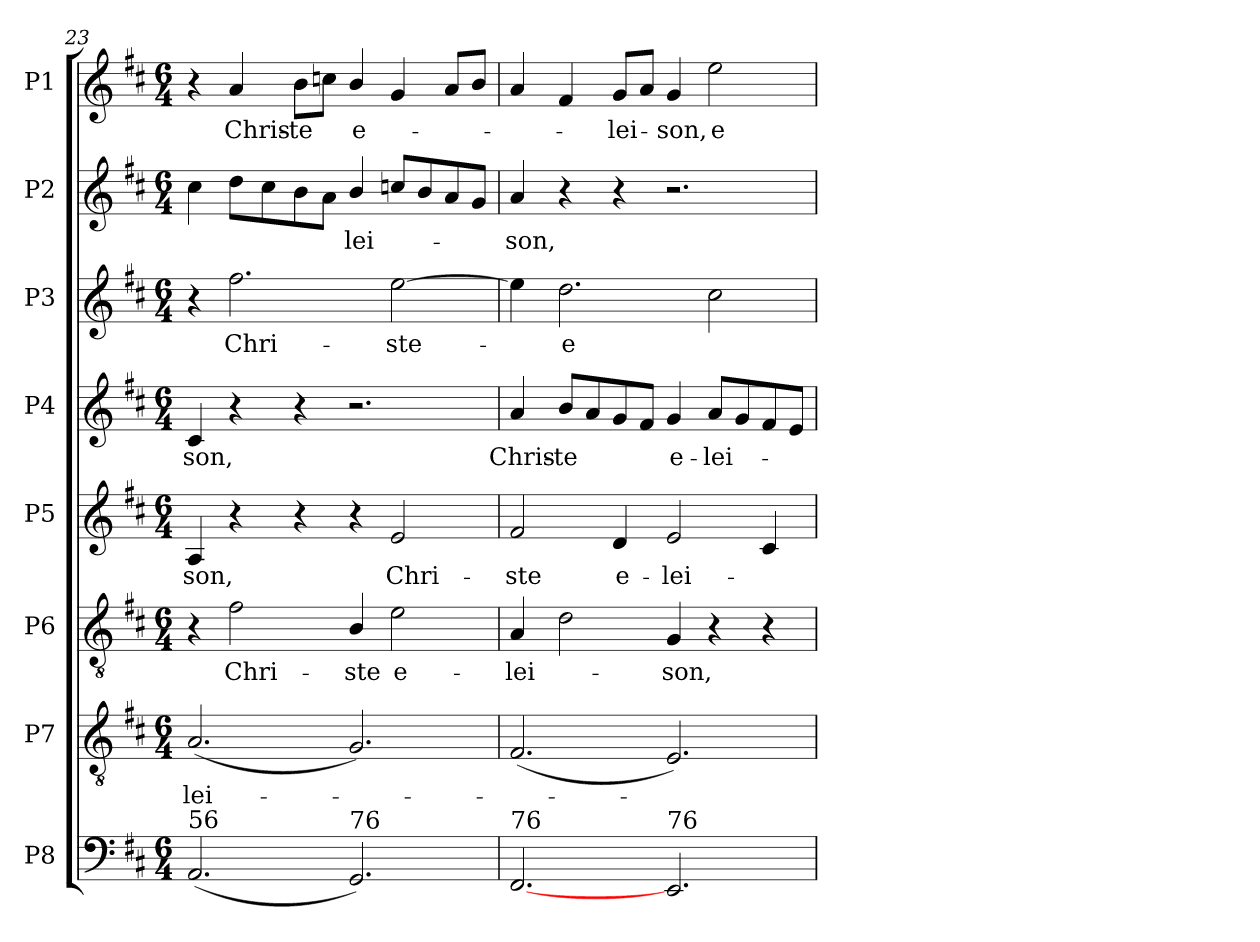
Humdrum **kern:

**kern	**kern	**text	**kern	**text	**kern	**text	**kern	**text	**kern	**text	**kern	**text	**kern	**text
*part8	*part7	*part7	*part6	*part6	*part5	*part5	*part4	*part4	*part3	*part3	*part2	*part2	*part1	*part1
*staff8	*staff7	*staff7	*staff6	*staff6	*staff5	*staff5	*staff4	*staff4	*staff3	*staff3	*staff2	*staff2	*staff1	*staff1
*I"P8	*I"P7	*	*I"P6	*	*I"P5	*	*I"P4	*	*I"P3	*	*I"P2	*	*I"P1	*
*clefF4	*clefGv2	*	*clefGv2	*	*clefG2	*	*clefG2	*	*clefG2	*	*clefG2	*	*clefG2	*
*	*ITrd7c12	*	*ITrd7c12	*	*	*	*	*	*	*	*	*	*	*
*k[f#c#]	*k[f#c#]	*	*k[f#c#]	*	*k[f#c#]	*	*k[f#c#]	*	*k[f#c#]	*	*k[f#c#]	*	*k[f#c#]	*
*D:	*D:	*	*D:	*	*D:	*	*D:	*	*D:	*	*D:	*	*D:	*
*M6/4	*M6/4	*	*M6/4	*	*M6/4	*	*M6/4	*	*M6/4	*	*M6/4	*	*M6/4	*
=23	=23	=23	=23	=23	=23	=23	=23	=23	=23	=23	=23	=23	=23	=23
!	!	!LO:LY:b:color=#000000	!	!	!	!	!	!	!	!	!	!	!	!
!	!	!	!	!	!	!LO:LY:b:color=#000000	!	!	!	!	!	!	!	!
!LO:TX:a:t=56	!	!	!	!	!	!	!	!	!	!	!	!	!	!
!	!	!	!	!	!	!	!	!LO:LY:b:color=#000000	!	!	!	!	!	!
(2.AAi/	(2.AAi/	-lei-	4r	.	4Ai/	-son,	4c#i/	-son,	4r	.	4cc#i\	.	4r	.
!	!	!	!	!LO:LY:b:color=#000000	!	!	!	!	!	!	!	!	!	!
!	!	!	!	!	!	!	!	!	!	!LO:LY:b:color=#000000	!	!	!	!
!	!	!	!	!	!	!	!	!	!	!	!	!	!	!LO:LY:b:color=#000000
.	.	.	2F#i\	Chri-	4r	.	4r	.	2.ff#i\	Chri-	8ddi\L	.	4ai/	Chris-
.	.	.	.	.	.	.	.	.	.	.	8cc#i\	.	.	.
!	!	!	!	!	!	!	!	!	!	!	!	!	!	!LO:LY:b:color=#000000
.	.	.	.	.	4r	.	4r	.	.	.	8bi\	.	8bi\L	-te
.	.	.	.	.	.	.	.	.	.	.	8ai\J	.	8ccni\J	.
!	!	!	!	!LO:LY:b:color=#000000	!	!	!	!	!	!	!	!	!	!
!	!	!	!	!	!	!	!	!	!	!	!	!LO:LY:b:color=#000000	!	!
!LO:TX:a:t=76	!	!	!	!	!	!	!	!	!	!	!	!	!	!
!	!	!	!	!	!	!	!	!	!	!	!	!	!	!LO:LY:b:color=#000000
2.GGi/)	2.GGi/)	.	4BBi/	-ste	4r	.	2.r	.	.	.	4bi/	-lei-	4bi/	e-
!	!	!	!	!LO:LY:b:color=#000000	!	!	!	!	!	!	!	!	!	!
!	!	!	!	!	!	!LO:LY:b:color=#000000	!	!	!	!	!	!	!	!
!	!	!	!	!	!	!	!	!	!	!LO:LY:b:color=#000000	!	!	!	!
.	.	.	2Ei\	e-	2ei/	Chri-	.	.	[2eei\	-ste-	8ccni/L	.	4gi/	.
.	.	.	.	.	.	.	.	.	.	.	8bi/	.	.	.
.	.	.	.	.	.	.	.	.	.	.	8ai/	.	8ai/L	.
.	.	.	.	.	.	.	.	.	.	.	8gi/J	.	8bi/J	.
=24	=24	=24	=24	=24	=24	=24	=24	=24	=24	=24	=24	=24	=24	=24
!	!	!	!	!LO:LY:b:color=#000000	!	!	!	!	!	!	!	!	!	!
!	!	!	!	!	!	!LO:LY:b:color=#000000	!	!	!	!	!	!	!	!
!	!	!	!	!	!	!	!	!LO:LY:b:color=#000000	!	!	!	!	!	!
!LO:TX:a:t=76	!	!	!	!	!	!	!	!	!	!	!	!	!	!
!	!	!	!	!	!	!	!	!	!	!	!	!LO:LY:b:color=#000000	!	!
[2.FF#i/	(2.FF#i/	.	4AAi/	-lei-	2f#i/	-ste	4ai/	Chris-	4eei\]	.	4ai/	-son,	4ai/	.
!	!	!	!	!	!	!	!	!LO:LY:b:color=#000000	!	!	!	!	!	!
!	!	!	!	!	!	!	!	!	!	!LO:LY:b:color=#000000	!	!	!	!
.	.	.	2Di\	.	.	.	8bi/L	-te	2.ddi\	-e	4r	.	4f#i/	.
.	.	.	.	.	.	.	8ai/	.	.	.	.	.	.	.
!	!	!	!	!	!	!LO:LY:b:color=#000000	!	!	!	!	!	!	!	!
!	!	!	!	!	!	!	!	!	!	!	!	!	!	!LO:LY:b:color=#000000
.	.	.	.	.	4di/	e-	8gi/	.	.	.	4r	.	8gi/L	-lei-
.	.	.	.	.	.	.	8f#i/J	.	.	.	.	.	8ai/J	.
!	!	!	!	!LO:LY:b:color=#000000	!	!	!	!	!	!	!	!	!	!
!	!	!	!	!	!	!LO:LY:b:color=#000000	!	!	!	!	!	!	!	!
!	!	!	!	!	!	!	!	!LO:LY:b:color=#000000	!	!	!	!	!	!
!LO:TX:a:t=76	!	!	!	!	!	!	!	!	!	!	!	!	!	!
!	!	!	!	!	!	!	!	!	!	!	!	!	!	!LO:LY:b:color=#000000
2.EEi/	2.EEi/)	.	4GGi/	-son,	2ei/	-lei-	4gi/	e-	.	.	2.r	.	4gi/	-son,
!	!	!	!	!	!	!	!	!LO:LY:b:color=#000000	!	!	!	!	!	!
!	!	!	!	!	!	!	!	!	!	!	!	!	!	!LO:LY:b:color=#000000
.	.	.	4r	.	.	.	8ai/L	-lei-	2cc#i\	.	.	.	2eei\	e
.	.	.	.	.	.	.	8gi/	.	.	.	.	.	.	.
.	.	.	4r	.	4c#i/	.	8f#i/	.	.	.	.	.	.	.
.	.	.	.	.	.	.	8ei/J	.	.	.	.	.	.	.
=	=	=	=	=	=	=	=	=	=	=	=	=	=	=
*-	*-	*-	*-	*-	*-	*-	*-	*-	*-	*-	*-	*-	*-	*-
